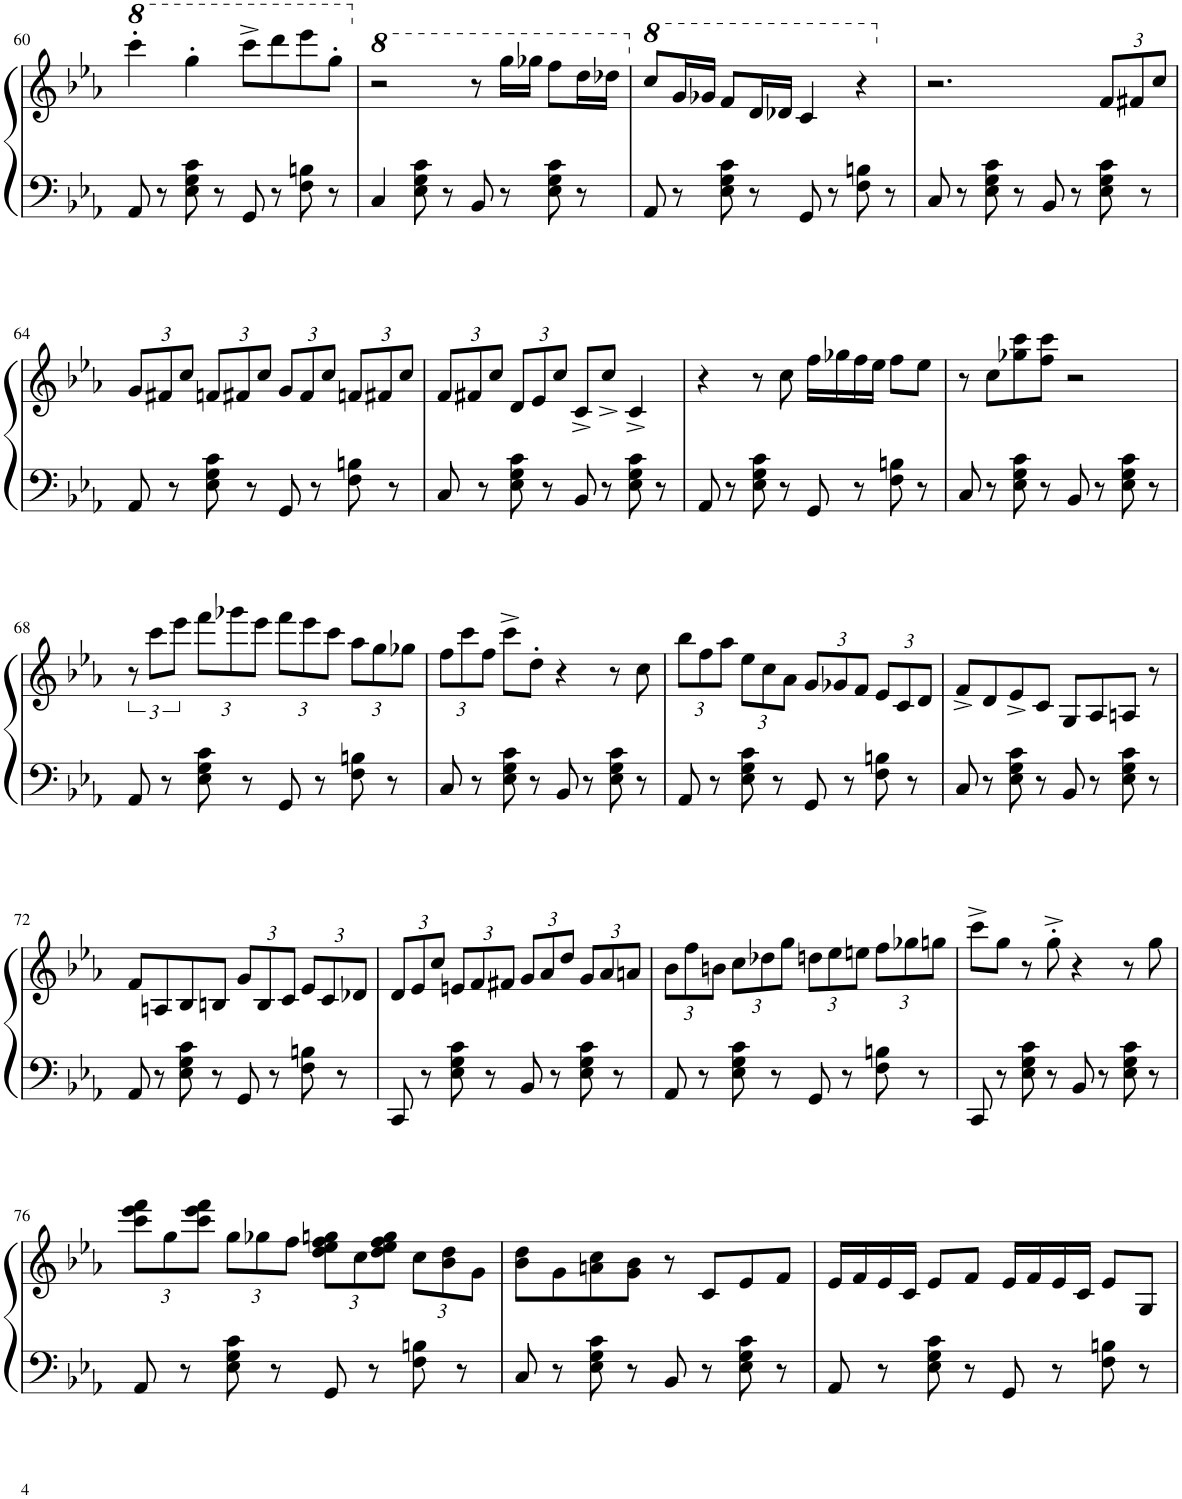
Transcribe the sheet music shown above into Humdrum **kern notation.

**kern	**kern
*part1	*part1
*staff2	*staff1
*I"Piano	*
*I'Pno.	*
!!LO:PB:g=z
*clefF4	*clefG2
*k[b-e-a-]	*k[b-e-a-]
*M4/4	*M4/4
*	*8va
=60	=60
8AA-/	4cccc'\
8r	.
8E-\ 8G\ 8c\	4ggg'\
8r	.
8GG/	8cccc^\L
8r	8dddd\
8F\ 8Bn\	8eeee-\
8r	8ggg'\J
=61	=61
*	*X8va
*	*8va
4C/	2r
8E-\ 8G\ 8c\	.
8r	.
8BB-/	8r
8r	16ggg\LL
.	16ggg-X\JJ
8E-\ 8G\ 8c\	8fff\L
8r	16ddd\L
.	16ddd-X\JJ
=62	=62
*	*X8va
*	*8va
8AA-/	8ccc/L
8r	16gg/L
.	16gg-X/JJ
8E-\ 8G\ 8c\	8ff/L
8r	16dd/L
.	16dd-X/JJ
8GG/	4cc/
8r	.
8F\ 8Bn\	4r
8r	.
=63	=63
*	*X8va
8C/	2.r
8r	.
8E-\ 8G\ 8c\	.
8r	.
8BB-/	.
8r	.
*	*Xbrackettup
8E-\ 8G\ 8c\	12f/L
.	12f#X/
8r	.
.	12cc/J
!!LO:LB:g=z
=64	=64
8AA-/	12g/L
.	12f#X/
8r	.
.	12cc/J
8E-\ 8G\ 8c\	12fn/L
.	12f#X/
8r	.
.	12cc/J
8GG/	12g/L
.	12f#/
8r	.
.	12cc/J
8F\ 8Bn\	12fn/L
.	12f#X/
8r	.
.	12cc/J
=65	=65
8C/	12f/L
.	12f#X/
8r	.
.	12cc/J
8E-\ 8G\ 8c\	12d/L
.	12e-/
8r	.
.	12cc/J
8BB-/	8c^/L
8r	8cc^/J
8E-\ 8G\ 8c\	4c^/
8r	.
=66	=66
8AA-/	4r
8r	.
8E-\ 8G\ 8c\	8r
8r	8cc\
8GG/	16ff\LL
.	16gg-X\
8r	16ff\
.	16ee-\JJ
8F\ 8Bn\	8ff\L
8r	8ee-\J
=67	=67
8C/	8r
8r	8cc\L
8E-\ 8G\ 8c\	8gg-X\ 8ccc\
8r	8ff\ 8ccc\J
8BB-/	2r
8r	.
8E-\ 8G\ 8c\	.
8r	.
!!LO:LB:g=z
=68	=68
*	*brackettup
8AA-/	12r
.	12ccc\L
8r	.
.	12eee-\J
*	*Xbrackettup
8E-\ 8G\ 8c\	12fff\L
.	12ggg-X\
8r	.
.	12eee-\J
8GG/	12fff\L
.	12eee-\
8r	.
.	12ccc\J
8F\ 8Bn\	12aa-\L
.	12gg\
8r	.
.	12gg-X\J
=69	=69
8C/	12ff\L
.	12ccc\
8r	.
.	12ff\J
8E-\ 8G\ 8c\	8ccc^\L
8r	8dd'\J
8BB-/	4r
8r	.
8E-\ 8G\ 8c\	8r
8r	8cc\
=70	=70
8AA-/	12bb-\L
.	12ff\
8r	.
.	12aa-\J
8E-\ 8G\ 8c\	12ee-\L
.	12cc\
8r	.
.	12a-\J
8GG/	12g/L
.	12g-X/
8r	.
.	12f/J
8F\ 8Bn\	12e-/L
.	12c/
8r	.
.	12d/J
=71	=71
8C/	8f^/L
8r	8d/
8E-\ 8G\ 8c\	8e-^/
8r	8c/J
8BB-/	8G/L
8r	8A-/
8E-\ 8G\ 8c\	8An/J
8r	8r
!!LO:LB:g=z
=72	=72
8AA-/	8f/L
8r	8An/
8E-\ 8G\ 8c\	8B-/
8r	8Bn/J
8GG/	12g/L
.	12B/
8r	.
.	12c/J
8F\ 8Bn\	12e-/L
.	12c/
8r	.
.	12d-X/J
=73	=73
8CC/	12d/L
.	12e-/
8r	.
.	12cc/J
8E-\ 8G\ 8c\	12en/L
.	12f/
8r	.
.	12f#X/J
8BB-/	12g/L
.	12a-/
8r	.
.	12dd/J
8E-\ 8G\ 8c\	12g/L
.	12a-/
8r	.
.	12an/J
=74	=74
8AA-/	12b-\L
.	12ff\
8r	.
.	12bn\J
8E-\ 8G\ 8c\	12cc\L
.	12dd-X\
8r	.
.	12gg\J
8GG/	12ddn\L
.	12ee-\
8r	.
.	12een\J
8F\ 8Bn\	12ff\L
.	12gg-X\
8r	.
.	12ggn\J
=75	=75
8CC/	8ccc^\L
8r	8gg\J
8E-\ 8G\ 8c\	8r
8r	8gg'^\
8BB-/	4r
8r	.
8E-\ 8G\ 8c\	8r
8r	8gg\
!!LO:LB:g=z
=76	=76
8AA-/	12ccc\ 12eee-\ 12fff\L
.	12gg\
8r	.
.	12ccc\ 12eee-\ 12fff\J
8E-\ 8G\ 8c\	12gg\L
.	12gg-X\
8r	.
.	12ff\J
8GG/	12dd\ 12ee-\ 12ff\ 12ggn\L
.	12cc\
8r	.
.	12dd\ 12ee-\ 12ff\ 12gg\J
8F\ 8Bn\	12cc\L
.	12b-\ 12dd\
8r	.
.	12g\J
=77	=77
8C/	8b-\ 8dd\L
8r	8g\
8E-\ 8G\ 8c\	8an\ 8cc\
8r	8g\ 8b-\J
8BB-/	8r
8r	8c/L
8E-\ 8G\ 8c\	8e-/
8r	8f/J
=78	=78
8AA-/	16e-/LL
.	16f/
8r	16e-/
.	16c/JJ
8E-\ 8G\ 8c\	8e-/L
8r	8f/J
8GG/	16e-/LL
.	16f/
8r	16e-/
.	16c/JJ
8F\ 8Bn\	8e-/L
8r	8G/J
=	=
*-	*-
